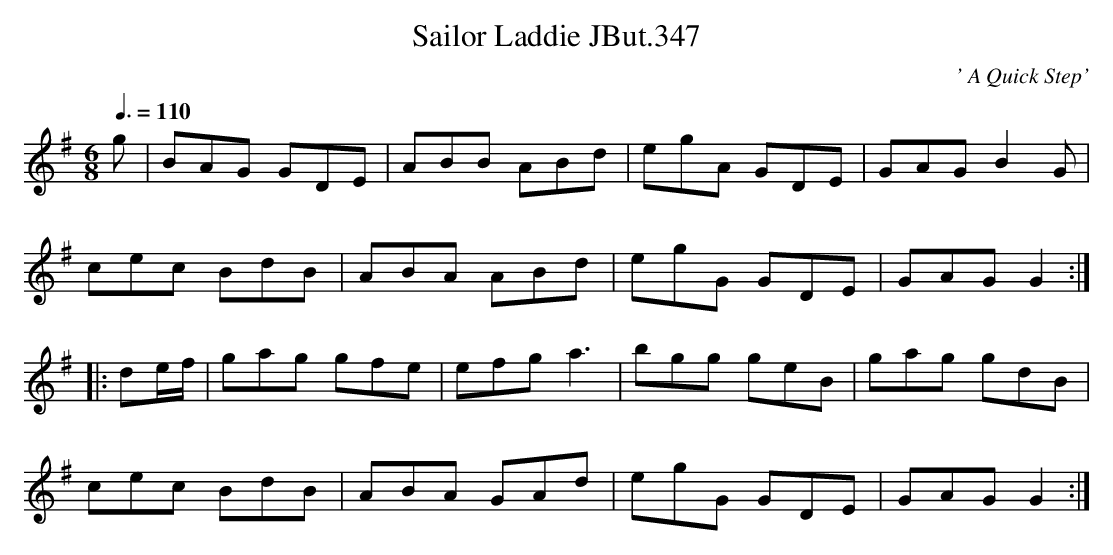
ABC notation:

X:1
T:Sailor Laddie JBut.347
C:' A Quick Step'
Q:3/8=110
M:6/8
L:1/8
K:G
g|BAG GDE|ABB ABd|egA GDE|GAG B2 G|
cec BdB|ABA ABd|egG GDE|GAG G2:|
|:de/f/|gag gfe|efg a3|bgg geB|gag gdB|
cec BdB|ABA GAd|egG GDE|GAG G2:|
